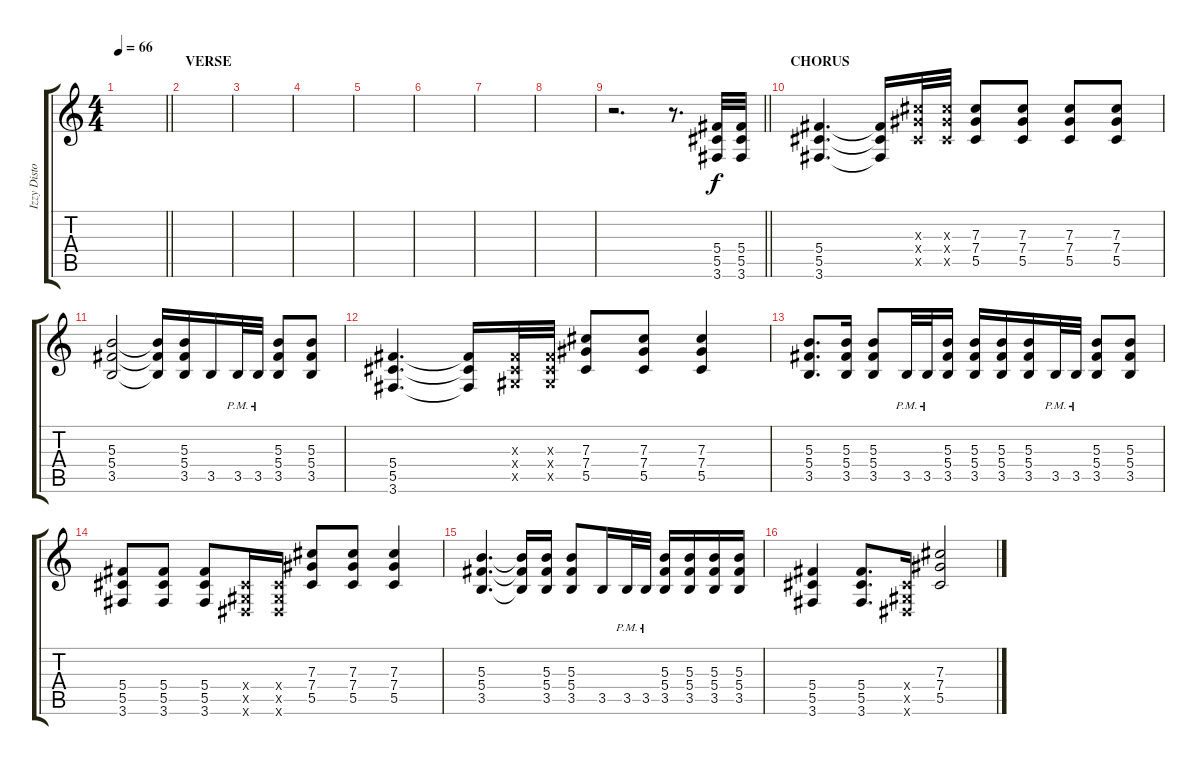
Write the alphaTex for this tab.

\track ("Izzy Distortion" "Izzy Disto") {instrument distortionguitar}
\staff {score tabs}
\tuning (Eb4 Bb3 Gb3 Db3 Ab2 Eb2) {hide}
\ts (4 4)
\tempo 66
\clef g2
\barLineRight lightlight
\ks c
|
\section ("" "VERSE")
|
|
|
|
|
|
|
\barLineRight lightlight
r.2{d} r.8{d} (5.4 5.5 3.6).32 (5.4 5.5 3.6).32 |
\section ("" "CHORUS")
(5.4 5.5 3.6).4{d} (5.4{t} 5.5{t} 3.6{t}).16 (7.3{x} 7.4{x} 5.5{x}).32 (7.3{x} 7.4{x} 5.5{x}).32 (7.3 7.4 5.5).8 (7.3 7.4 5.5).8 (7.3 7.4 5.5).8 (7.3 7.4 5.5).8 |
(5.3 5.4 3.5).2 (5.3{t} 5.4{t} 3.5{t}).16 (5.3 5.4 3.5).16 3.5.16 3.5{pm}.32 3.5{pm}.32 (5.3 5.4 3.5).8 (5.3 5.4 3.5).8 |
(5.4 5.5 3.6).4{d} (5.4{t} 5.5{t} 3.6{t}).16 (0.3{x} 0.4{x} 0.5{x}).32 (0.3{x} 0.4{x} 0.5{x}).32 (7.3 7.4 5.5).8 (7.3 7.4 5.5).8 (7.3 7.4 5.5).4 |
(5.3 5.4 3.5).8{d} (5.3 5.4 3.5).16 (5.3 5.4 3.5).8 3.5{pm}.32 3.5{pm}.32 (5.3 5.4 3.5).16 (5.3 5.4 3.5).16 (5.3 5.4 3.5).16 (5.3 5.4 3.5).16 3.5{pm}.32 3.5{pm}.32 (5.3 5.4 3.5).8 (5.3 5.4 3.5).8 |
(5.4 5.5 3.6).8 (5.4 5.5 3.6).8 (5.4 5.5 3.6).8 (0.4{x} 0.5{x} 0.6{x}).16 (0.4{x} 0.5{x} 0.6{x}).16 (7.3 7.4 5.5).8 (7.3 7.4 5.5).8 (7.3 7.4 5.5).4 |
(5.3 5.4 3.5).4{d} (5.3{t} 5.4{t} 3.5{t}).16 (5.3 5.4 3.5).16 (5.3 5.4 3.5).8 3.5.16 3.5{pm}.32 3.5{pm}.32 (5.3 5.4 3.5).16 (5.3 5.4 3.5).16 (5.3 5.4 3.5).16 (5.3 5.4 3.5).16 |
(5.4 5.5 3.6).4 (5.4 5.5 3.6).8{d} (0.4{x} 0.5{x} 0.6{x}).16 (7.3 7.4 5.5).2
